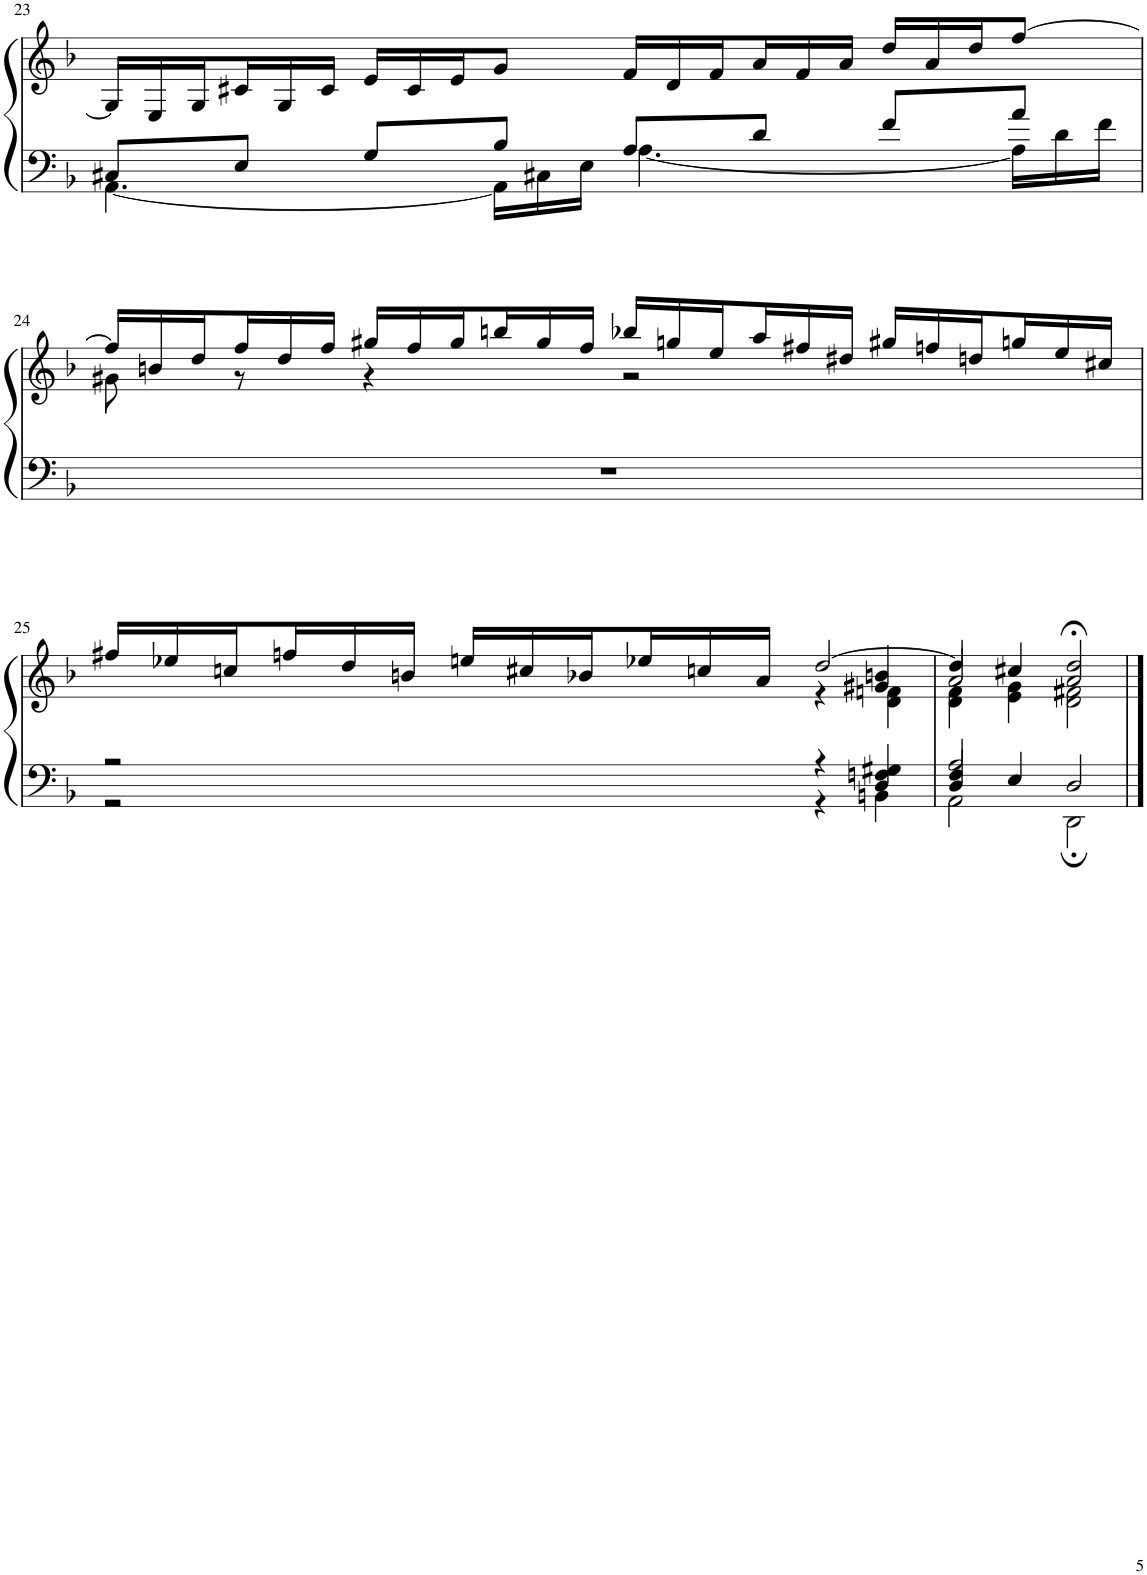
**kern	**kern
*part1	*part1
*staff2	*staff1
*I"Piano	*
*I'Pno	*
!!LO:PB:g=z
*clefF4	*clefG2
*k[b-]	*k[b-]
*M4/4	*M4/4
*met(c)	*met(c)
=23	=23
*^	*
*	*	*Xtuplet
8C#X/L	[4.AA\	24G/LL]
.	.	24E/
.	.	24G/
8E/J	.	24c#X/
.	.	24G/
.	.	24c#/JJ
8G/L	.	24e/LL
.	.	24c#/
.	.	24e/J
*	*Xtuplet	*
8B-/J	24AA\LL]	8g/J
.	24C#X\	.
.	24E\JJ	.
8A/L	[4.A\	24f/LL
.	.	24d/
.	.	24f/
8d/J	.	24a/
.	.	24f/
.	.	24a/JJ
8f/L	.	24dd/LL
.	.	24a/
.	.	24dd/J
8a/J	24A\LL]	[8ff/J
.	24d\	.
.	24f\JJ	.
*v	*v	*
!!LO:LB:g=z
=24	=24
*	*^
1r	24ff/LL]	8g#X\
.	24bn/	.
.	24dd/	.
.	24ff/	8r
.	24dd/	.
.	24ff/JJ	.
.	24gg#X/LL	4r
.	24ff/	.
.	24gg#/	.
.	24bbn/	.
.	24gg#/	.
.	24ff/JJ	.
.	24bb-X/LL	2r
.	24ggn/	.
.	24ee/	.
.	24aa/	.
.	24ff#X/	.
.	24dd#X/JJ	.
.	24gg#X/LL	.
.	24ffn/	.
.	24ddn/	.
.	24ggn/	.
.	24ee/	.
.	24cc#X/JJ	.
!!LO:LB:g=z
=25	=25	=25
*^	*	*^
2r	2r	24ff#X/LL	2ryy	2.ryy
.	.	24ee-X/	.	.
.	.	24ccn/	.	.
.	.	24ffn/	.	.
.	.	24dd/	.	.
.	.	24bn/JJ	.	.
.	.	24een/LL	.	.
.	.	24cc#X/	.	.
.	.	24b-X/	.	.
.	.	24ee-X/	.	.
.	.	24ccn/	.	.
.	.	24a/JJ	.	.
4r	4r	[2dd/	4r	.
4D/ 4Fn/ 4G#X/	4BBn\	.	4d\ 4fn\	4g#X/ 4bn/
=26	=26	=26	=26	=26
*	*^	*	*	*
2A/	2AA\	4D/ 4F/	4dd/]	4d\ 4f\	2a/
.	.	4E/	4cc#X/	4e\ 4g\	.
2D/	2DD;\	2ryy	2a/;< 2dd/;<	2d\ 2f#X\	2ryy
*v	*v	*v	*	*	*
*	*v	*v	*v
==	==
*-	*-
